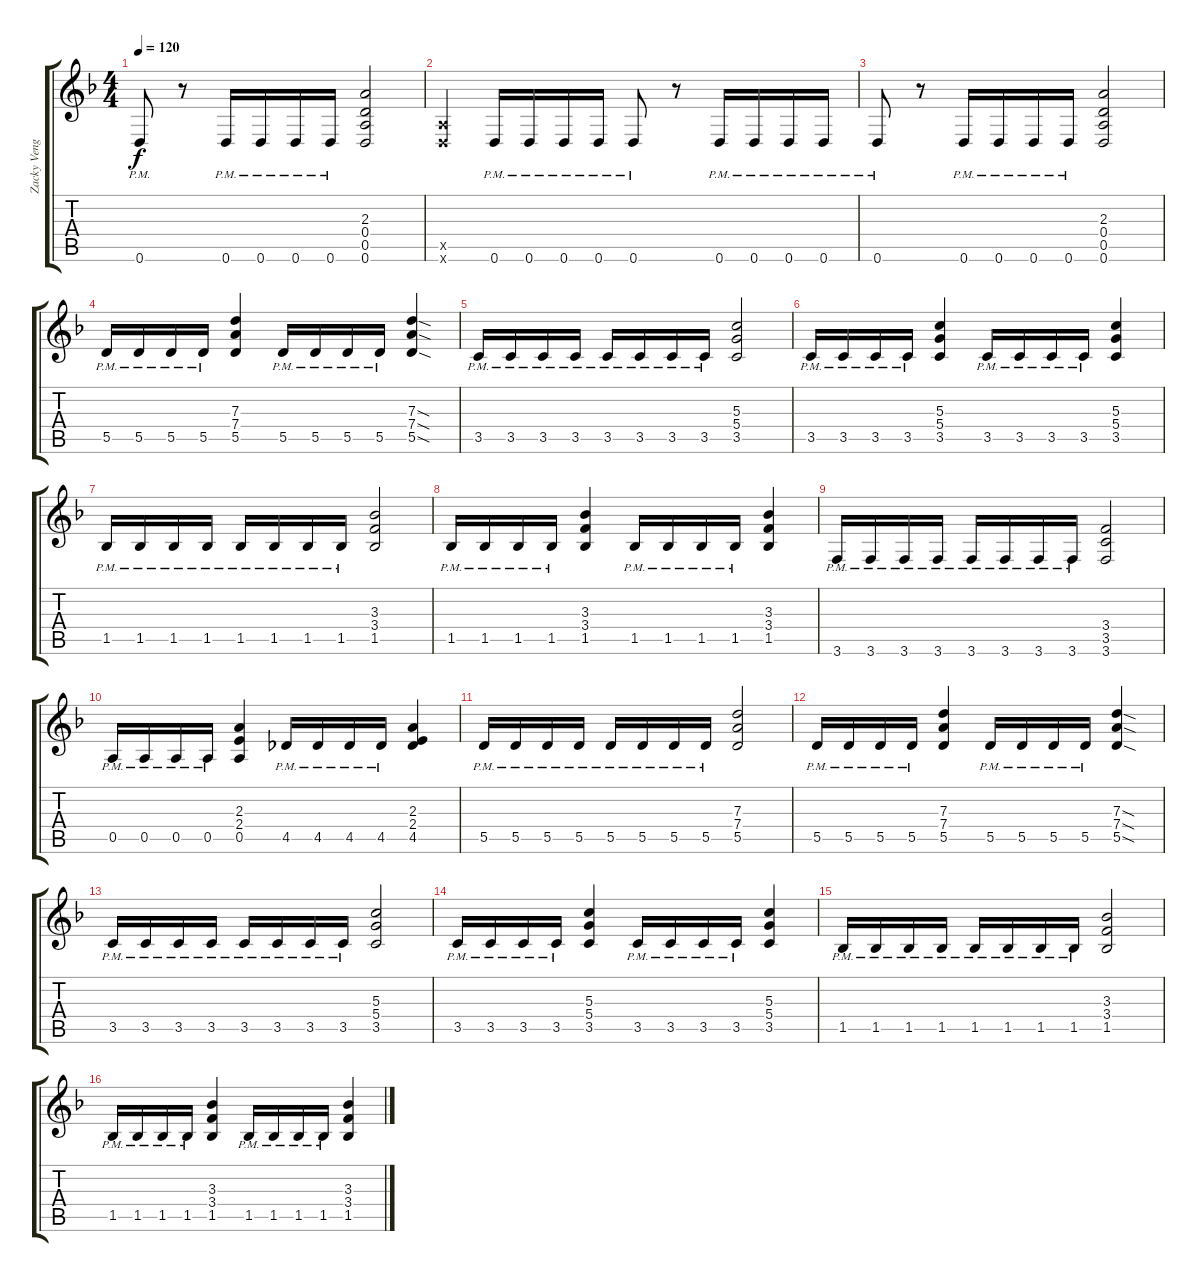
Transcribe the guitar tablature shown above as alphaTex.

\track ("Zacky Vengeance" "Zacky Veng") {instrument distortionguitar}
\staff {score tabs}
\tuning (E4 B3 G3 D3 A2 D2) {hide}
\ts (4 4)
\tempo 120
\clef g2
\ks f
0.6{pm}.8{dy f} r.8 0.6{pm}.16 0.6{pm}.16 0.6{pm}.16 0.6{pm}.16 (2.3 0.4 0.5 0.6).2 |
(0.5{x} 0.6{x}).4 0.6{pm}.16 0.6{pm}.16 0.6{pm}.16 0.6{pm}.16 0.6{pm}.8 r.8 0.6{pm}.16 0.6{pm}.16 0.6{pm}.16 0.6{pm}.16 |
0.6{pm}.8 r.8 0.6{pm}.16 0.6{pm}.16 0.6{pm}.16 0.6{pm}.16 (2.3 0.4 0.5 0.6).2 |
5.5{pm}.16 5.5{pm}.16 5.5{pm}.16 5.5{pm}.16 (7.3 7.4 5.5).4 5.5{pm}.16 5.5{pm}.16 5.5{pm}.16 5.5{pm}.16 (7.3{sod} 7.4{sod} 5.5{sod}).4 |
3.5{pm}.16 3.5{pm}.16 3.5{pm}.16 3.5{pm}.16 3.5{pm}.16 3.5{pm}.16 3.5{pm}.16 3.5{pm}.16 (5.3 5.4 3.5).2 |
3.5{pm}.16 3.5{pm}.16 3.5{pm}.16 3.5{pm}.16 (5.3 5.4 3.5).4 3.5{pm}.16 3.5{pm}.16 3.5{pm}.16 3.5{pm}.16 (5.3 5.4 3.5).4 |
1.5{pm}.16 1.5{pm}.16 1.5{pm}.16 1.5{pm}.16 1.5{pm}.16 1.5{pm}.16 1.5{pm}.16 1.5{pm}.16 (3.3 3.4 1.5).2 |
1.5{pm}.16 1.5{pm}.16 1.5{pm}.16 1.5{pm}.16 (3.3 3.4 1.5).4 1.5{pm}.16 1.5{pm}.16 1.5{pm}.16 1.5{pm}.16 (3.3 3.4 1.5).4 |
3.6{pm}.16 3.6{pm}.16 3.6{pm}.16 3.6{pm}.16 3.6{pm}.16 3.6{pm}.16 3.6{pm}.16 3.6{pm}.16 (3.4 3.5 3.6).2 |
0.5{pm}.16 0.5{pm}.16 0.5{pm}.16 0.5{pm}.16 (2.3 2.4 0.5).4 4.5{pm}.16 4.5{pm}.16 4.5{pm}.16 4.5{pm}.16 (2.3 2.4 4.5).4 |
5.5{pm}.16 5.5{pm}.16 5.5{pm}.16 5.5{pm}.16 5.5{pm}.16 5.5{pm}.16 5.5{pm}.16 5.5{pm}.16 (7.3 7.4 5.5).2 |
5.5{pm}.16 5.5{pm}.16 5.5{pm}.16 5.5{pm}.16 (7.3 7.4 5.5).4 5.5{pm}.16 5.5{pm}.16 5.5{pm}.16 5.5{pm}.16 (7.3{sod} 7.4{sod} 5.5{sod}).4 |
3.5{pm}.16 3.5{pm}.16 3.5{pm}.16 3.5{pm}.16 3.5{pm}.16 3.5{pm}.16 3.5{pm}.16 3.5{pm}.16 (5.3 5.4 3.5).2 |
3.5{pm}.16 3.5{pm}.16 3.5{pm}.16 3.5{pm}.16 (5.3 5.4 3.5).4 3.5{pm}.16 3.5{pm}.16 3.5{pm}.16 3.5{pm}.16 (5.3 5.4 3.5).4 |
1.5{pm}.16 1.5{pm}.16 1.5{pm}.16 1.5{pm}.16 1.5{pm}.16 1.5{pm}.16 1.5{pm}.16 1.5{pm}.16 (3.3 3.4 1.5).2 |
1.5{pm}.16 1.5{pm}.16 1.5{pm}.16 1.5{pm}.16 (3.3 3.4 1.5).4 1.5{pm}.16 1.5{pm}.16 1.5{pm}.16 1.5{pm}.16 (3.3 3.4 1.5).4
